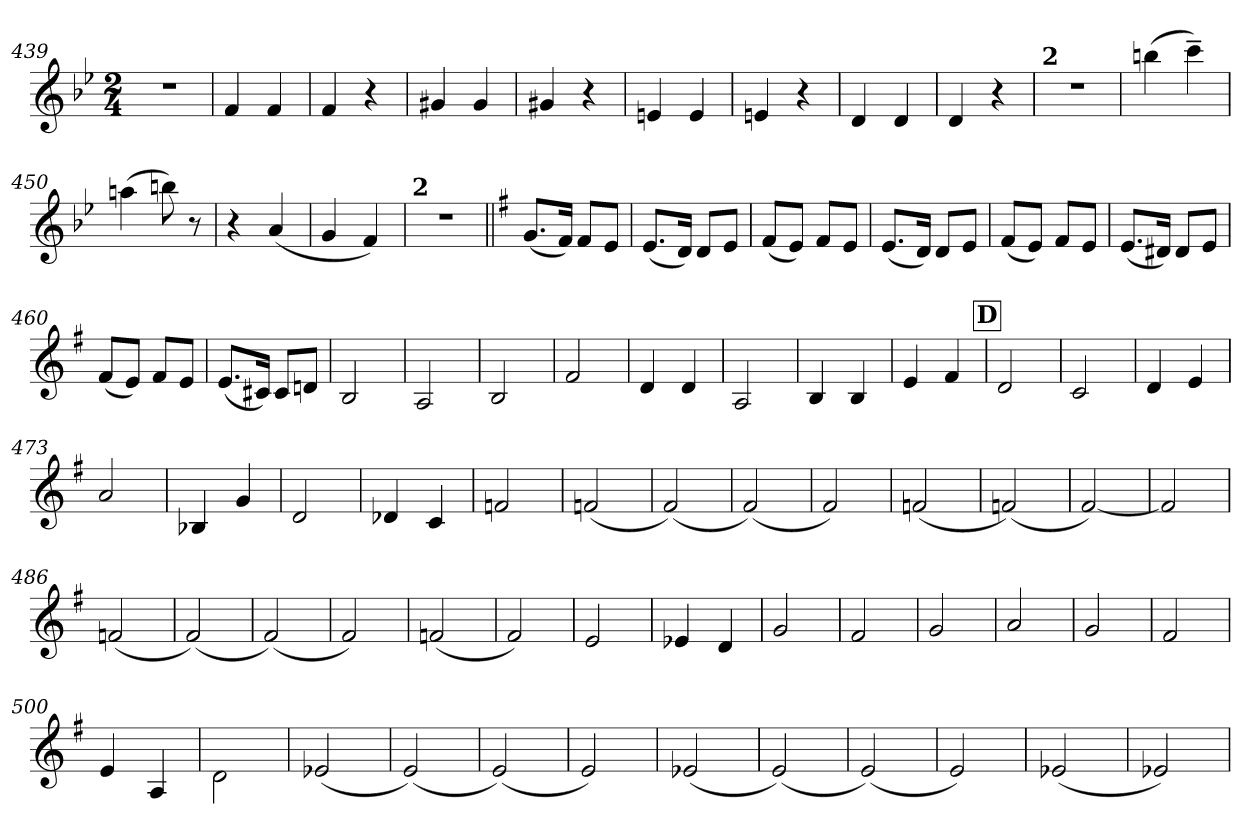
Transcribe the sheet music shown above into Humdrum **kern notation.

**kern
*part1
*staff1
*clefG2
*k[b-e-]
*M2/4
=439
2r
=440
4f/
4f/
=441
4f/
4r
=442
4g#X/
4g#/
!!LO:LB:g=z
=443
4g#X/
4r
=444
4en/
4e/
=445
4en/
4r
=446
4d/
4d/
=447
4d/
4r
=448
!LO:TX:a:B:t=2
2r
=449
(>4bbn\
4ccc~\)
=450
(>4aan\
8bbn\)
8r
=451
4r
(4a/
=452
4g/
4f/)
=453
!LO:TX:a:B:t=2
2r
=454||
*k[f#]
(8.g/L
16f#/Jk)
8f#/L
8e/J
!!LO:LB:g=z
=455
(8.e/L
16d/Jk)
8d/L
8e/J
=456
(8f#/L
8e/J)
8f#/L
8e/J
=457
(8.e/L
16d/Jk)
8d/L
8e/J
=458
(8f#/L
8e/J)
8f#/L
8e/J
=459
(8.e/L
16d#X/Jk)
8d#/L
8e/J
=460
(8f#/L
8e/J)
8f#/L
8e/J
=461
(8.e/L
16c#X/Jk)
8c#/L
8dn/J
=462
2B/
=463
2A/
=464
2B/
!!LO:LB:g=z
=465
2f#/
=466
4d/
4d/
=467
2A/
=468
4B/
4B/
=469
4e/
4f#/
!!LO:REH:place=s1:a:B:fs=13:t=D
=470
2d/
=471
2c/
=472
4d/
4e/
=473
2a/
=474
4B-X/
4g/
=475
2d/
=476
4d-X/
4c/
=477
2fn/
=478
(2fn/
=479
(2f#/)
=480
(2f#/)
=481
2f#/)
!!LO:LB:g=z
=482
(2fn/
=483
(2fn/)
=484
[2f#/)
=485
2f#/]
=486
(2fn/
=487
(2f#/)
=488
(2f#/)
=489
2f#/)
=490
(2fn/
=491
2f#/)
=492
2e/
=493
4e-X/
4d/
=494
2g/
=495
2f#/
=496
2g/
=497
2a/
=498
2g/
=499
2f#/
!!LO:LB:g=z
=500
4e/
4A/
=501
2d\
=502
(2e-X/
=503
(2e/)
=504
(2e/)
=505
2e/)
=506
(2e-X/
=507
(2e/)
=508
(2e/)
=509
2e/)
=510
(2e-X/
=511
2e-X/)
=
*-
